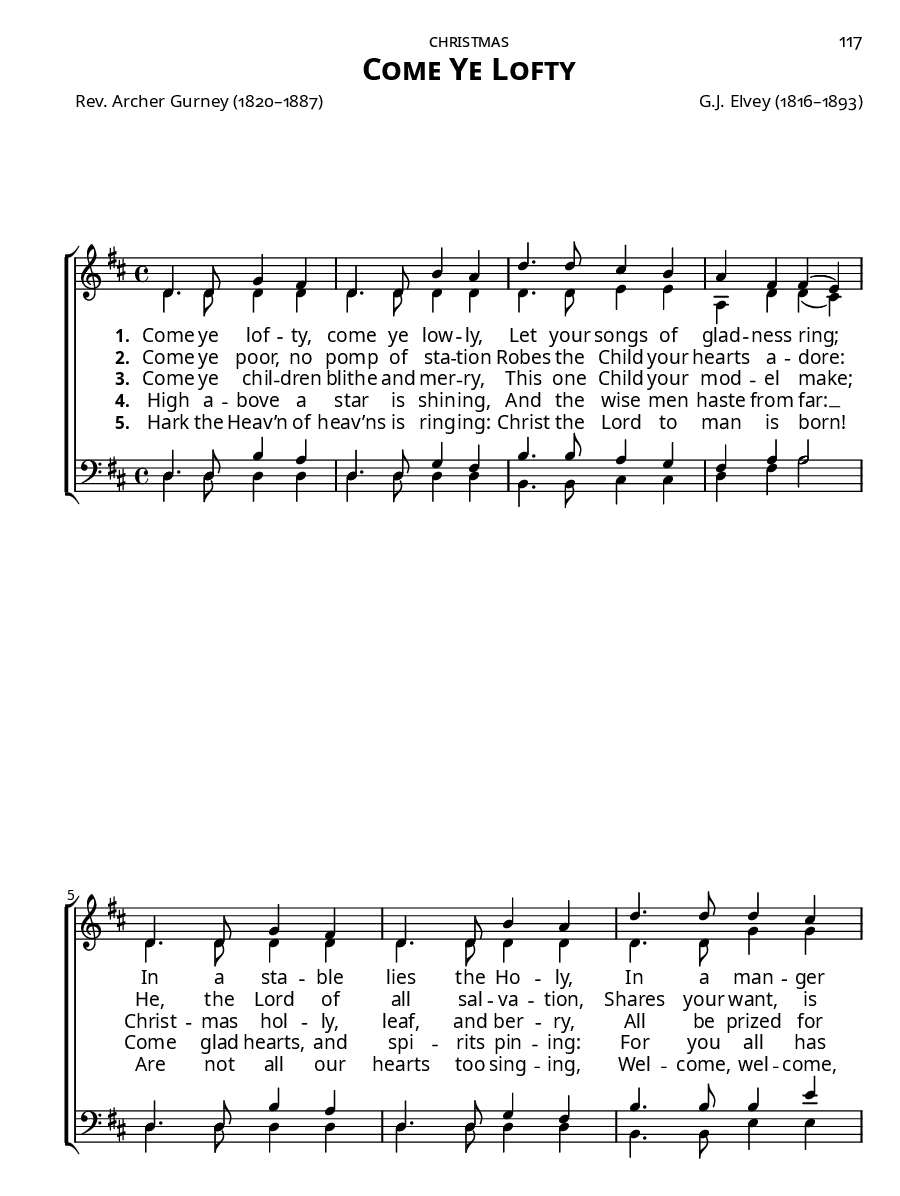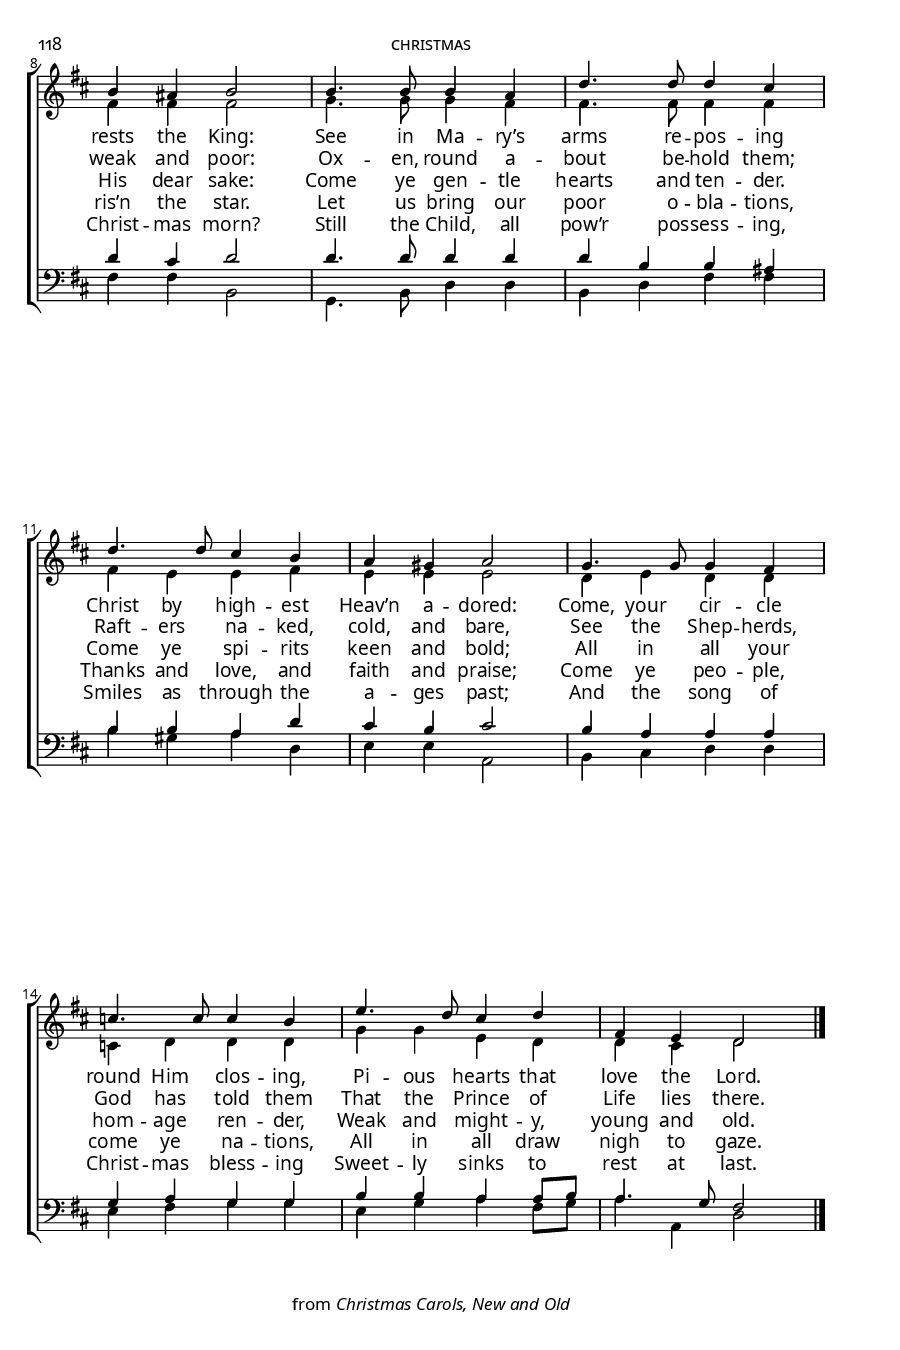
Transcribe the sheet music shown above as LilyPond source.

\version "2.14.2"
\include "util.ly"
\header {
  title = \markup{\override #'(font-name . "Garamond Premier Pro Semibold"){ \abs-fontsize #15 \smallCapsOldStyle"Come Ye Lofty"}}
  poet = \markup\oldStyleNum"Rev. Archer Gurney (1820–1887)"
  composer = \markup\oldStyleNum"G.J. Elvey (1816–1893)"
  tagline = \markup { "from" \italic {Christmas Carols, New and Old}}
}
\paper {
  %print-all-headers = ##f
  paper-height = 9\in
  paper-width = 6\in
  indent = 0\in
  %system-system-spacing = #'((basic-distance . 10) (padding . 0))
  %system-system-spacing =
  %  #'((basic-distance . 0)
  %     (minimum-distance . 0)
  %     (padding . -0.35)
  %     (stretchability . 100))
  ragged-last-bottom = ##f
  ragged-bottom = ##f
  two-sided = ##t
  inner-margin = 0.5\in
  outer-margin = 0.25\in
  top-margin = 0.25\in
  bottom-margin = 0.25\in
  first-page-number = #117
  print-first-page-number = ##t
  headerLine = \markup{\override #'(font-name . "Garamond Premier Pro") \smallCapsOldStyle"christmas"}
  oddHeaderMarkup = \markup\fill-line{
     \override #'(font-name . "Garamond Premier Pro")\abs-fontsize #8.5
     \combine 
        \fill-line{"" \on-the-fly #print-page-number-check-first
        \oldStylePageNum""
        }
        \fill-line{\headerLine}
  }
  evenHeaderMarkup = \markup {
     \override #'(font-name . "Garamond Premier Pro")\abs-fontsize #8.5
     \combine
        \on-the-fly #print-page-number-check-first
        \oldStylePageNum""
        \fill-line{\headerLine}
  }
}
#(set-global-staff-size 15) \paper{ #(define fonts (make-pango-font-tree "GoudyOlSt BT" "Garamond Premier Pro" "Garamond Premier Pro" (/ 15 20))) }
global = {
  \key d \major
  \time 4/4
  \mergeDifferentlyDottedOn
  \mergeDifferentlyHeadedOn
}

sopMusic = \relative c' {
  d4. d8 g4 fis |
  d4. d8 b'4 a |
  d4. d8 cis4 b |
  a fis fis( e) |
  
  d4. d8 g4 fis |
  d4. d8 b'4 a |
  d4. d8 d4 cis |
  b ais b2 |
  
  b4. b8 b4 a |
  d4. d8 d4 cis |
  d4. d8 cis4 b |
  a gis a2 |
  
  g4. g8 g4 fis |
  c'4. c8 c4 b4 |
  e4. d8 cis4 d |
  fis, e d2 \bar "|."
}
sopWords = \lyricmode {
  
}

altoMusic = \relative c' {
  d4. d8 d4 d |
  d4. d8 d4 d |
  d4. d8 e4 e |
  a, d d( cis) |
  
  d4. d8 d4 d |
  d4. d8 d4 d |
  d4. d8 g4 g |
  fis fis fis2 |
  
  g4. g8 g4 fis |
  fis4. fis8 fis4 fis |
  fis e e fis |
  e e e2 |
  
  d4 e d d |
  c d d d |
  g g e d |
  d cis d2 \bar "|."
}
altoWords = \lyricmode {
  \dropLyricsIX
  \set stanza = #"1. "
  Come ye lof -- ty, come ye low -- ly,
  Let your songs of glad -- ness ring;
  In a sta -- ble lies the Ho -- ly,
  In a man -- ger rests the King:
  See in Ma -- ry’s arms re -- pos -- ing
  Christ by high -- est Heav’n a -- dored:
  Come, your cir -- cle round Him clos -- ing,
  Pi -- ous hearts that love the Lord.
}
altoWordsII = \lyricmode {
  \dropLyricsIX
%\markup\italic
  \set stanza = #"2. "
  Come ye poor, no pomp of sta -- tion
  Robes the Child your hearts a -- dore:
  He, the Lord of all sal -- va -- tion,
  Shares your want, is weak and poor:
  Ox -- en, round a -- bout be -- hold them;
  Raft -- ers na -- ked, cold, and bare,
  See the Shep -- herds, God has told them
  That the Prince of Life lies there.
}
altoWordsIII = \lyricmode {
  \dropLyricsIX
  \set stanza = #"3. "
  Come ye chil -- dren blithe and mer -- ry,
  This one Child your mod -- el make;
  Christ -- mas hol -- ly, leaf, and ber -- ry,
  All be prized for His dear sake:
  Come ye gen -- tle hearts and ten -- der.
  Come ye spi -- rits keen and bold;
  All in all your hom -- age ren -- der,
  Weak and might -- y, young and old.
}
altoWordsIV = \lyricmode {
  \dropLyricsIX
  \set stanza = #"4. "
  High a -- bove a star is shin -- ing,
  And the wise men haste from far: __
  Come glad hearts, and spi -- rits pin -- ing:
  For you all has ris’n the star.
  Let us bring our poor o -- bla -- tions,
  Thanks and love, and faith and praise;
  Come ye peo -- ple, come ye na -- tions,
  All in all draw nigh to gaze.
}
altoWordsV = \lyricmode {
  \dropLyricsIX
  \set stanza = #"5. "
  Hark the Heav’n of heav’ns is ring -- ing:
  Christ the Lord to man is born!
  Are not all our hearts too sing -- ing,
  Wel -- come, wel -- come, Christ -- mas morn?
  Still the Child, all pow’r pos -- sess -- ing,
  Smiles as through the a -- ges past;
  And the song of Christ -- mas bless -- ing
  Sweet -- ly sinks to rest at last.
}
altoWordsVI = \lyricmode {
  \set stanza = #"6. "
  \set ignoreMelismata = ##t
}
tenorMusic = \relative c {
  d4. d8 b'4 a |
  d,4. d8 g4 fis |
  b4. b8 a4 g |
  fis a a2 |
  
  d,4. d8 b'4 a |
  d,4. d8 g4 fis |
  b4. b8 b4 e |
  d cis d2 |
  
  d4. d8 d4 d |
  d b b ais |
  b b a d |
  cis b cis2 |
  
  b4 a a a |
  g a g g |
  b b a a8[ b] |
  a4. g8 fis2 \bar "|."
}
tenorWords = \lyricmode {

}

bassMusic = \relative c {
  d4. d8 d4 d |
  d4. d8 d4 d |
  b4. b8 cis4 cis |
  d fis a2 |
  
  d,4. d8 d4 d |
  d4. d8 d4 d |
  b4. b8 e4 e |
  fis fis b,2 |
  
  g4. b8 d4 d |
  b4 d fis fis |
  b gis a d, |
  e e a,2 |
  
  b4 cis d d |
  e fis g g |
  e g a fis8[ g] |
  a4 a, d2 \bar "|."
}
bassWords = \lyricmode {

}

pianoRH = \relative c' {
  
}
pianoLH = \relative c' {
  
}

\score {
  <<
   \new ChoirStaff <<
%    \new Lyrics = sopranos \with { \override VerticalAxisGroup #'nonstaff-relatedstaff-spacing = #'((basic-distance . 1)) }
    \new Staff = women <<
      \new Voice = "sopranos" { \voiceOne << \global \sopMusic >> }
      \new Voice = "altos" { \voiceTwo << \global \altoMusic >> }
    >>
    \new Lyrics \with { alignAboveContext = #"women" \override VerticalAxisGroup #'nonstaff-relatedstaff-spacing = #'((basic-distance . 1))} \lyricsto "sopranos" \sopWords
     \new Lyrics = "altosVI"  \with { alignBelowContext = #"women" \override VerticalAxisGroup #'nonstaff-relatedstaff-spacing = #'((basic-distance . 1))} \lyricsto "altos" \altoWordsVI
    \new Lyrics = "altosV"  \with { alignBelowContext = #"women" \override VerticalAxisGroup #'nonstaff-relatedstaff-spacing = #'((basic-distance . 1))} \lyricsto "altos" \altoWordsV
    \new Lyrics = "altosIV"  \with { alignBelowContext = #"women" \override VerticalAxisGroup #'nonstaff-relatedstaff-spacing = #'((basic-distance . 1))} \lyricsto "altos" \altoWordsIV
    \new Lyrics = "altosIII"  \with { alignBelowContext = #"women" \override VerticalAxisGroup #'nonstaff-relatedstaff-spacing = #'((basic-distance . 1))} \lyricsto "altos" \altoWordsIII
    \new Lyrics = "altosII"  \with { alignBelowContext = #"women" \override VerticalAxisGroup #'nonstaff-relatedstaff-spacing = #'((basic-distance . 1))} \lyricsto "altos" \altoWordsII
    \new Lyrics = "altos"  \with { alignBelowContext = #"women" \override VerticalAxisGroup #'nonstaff-relatedstaff-spacing = #'((padding . -0.5))} \lyricsto "altos" \altoWords
   \new Staff = men <<
      \clef bass
      \new Voice = "tenors" { \voiceOne << \global \tenorMusic >> }
      \new Voice = "basses" { \voiceTwo << \global \bassMusic >> }
    >>
    \new Lyrics \with { alignAboveContext = #"men" \override VerticalAxisGroup #'nonstaff-relatedstaff-spacing = #'((basic-distance . 1)) } \lyricsto "tenors" \tenorWords
    \new Lyrics \with { alignBelowContext = #"men" \override VerticalAxisGroup #'nonstaff-relatedstaff-spacing = #'((basic-distance . 1)) } \lyricsto "basses" \bassWords
  >>
%    \new PianoStaff << \new Staff { \new Voice { \pianoRH } } \new Staff { \clef "bass" \pianoLH } >>
  >>
  \layout {
    \context {
      \Score
      %\override SpacingSpanner #'base-shortest-duration = #(ly:make-moment 1 8)
      %\override SpacingSpanner #'common-shortest-duration = #(ly:make-moment 1 4)
    }
    \context {
      % Remove all empty staves
      % \Staff \RemoveEmptyStaves \override VerticalAxisGroup #'remove-first = ##t
    }
  }
  \midi {
    %\tempo 4 = 90
    \set Staff.midiInstrument = "flute"
  
    \context {
      \Voice
      \remove "Dynamic_performer"
    }
  }
}
